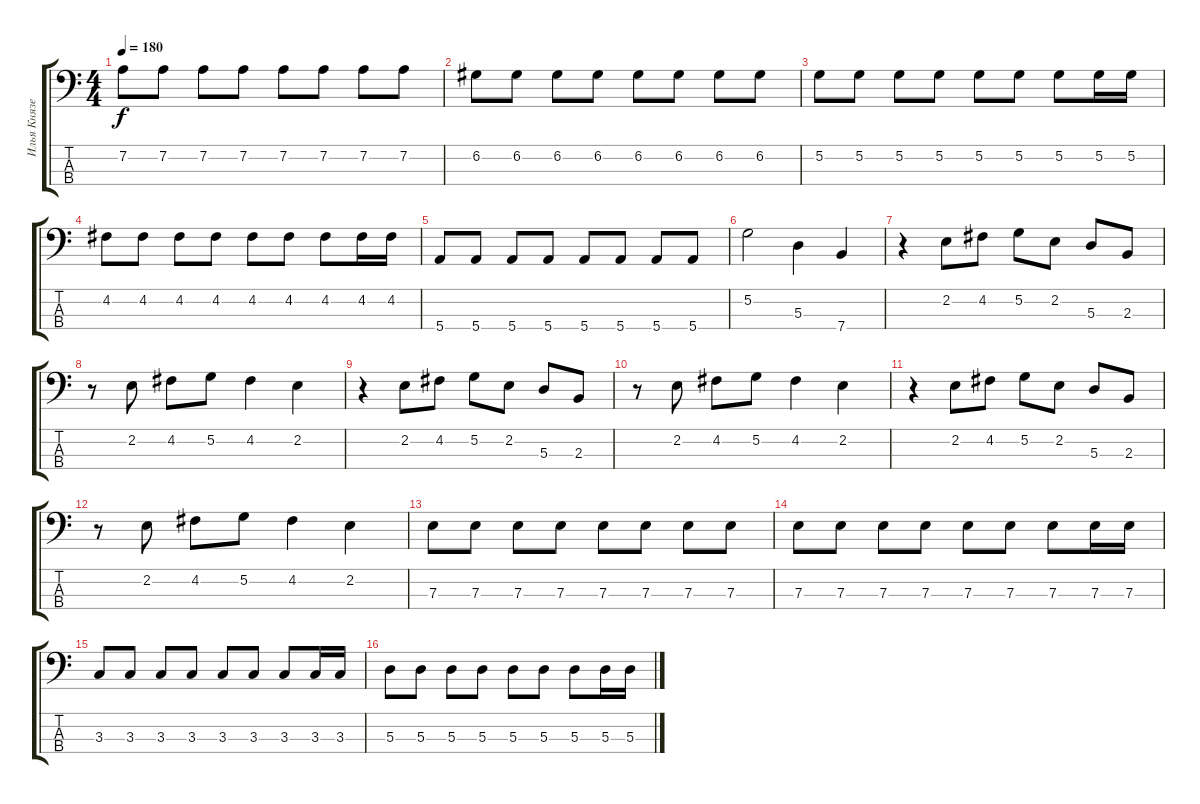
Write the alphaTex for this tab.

\track ("Илья Князев" "Илья Князе") {instrument electricbasspick}
\staff {score tabs}
\tuning (G2 D2 A1 E1) {hide}
\ts (4 4)
\tempo 180
\clef f4
\ks c
7.2.8{dy f} 7.2.8 7.2.8 7.2.8 7.2.8 7.2.8 7.2.8 7.2.8 |
6.2.8 6.2.8 6.2.8 6.2.8 6.2.8 6.2.8 6.2.8 6.2.8 |
5.2.8 5.2.8 5.2.8 5.2.8 5.2.8 5.2.8 5.2.8 5.2.16 5.2.16 |
4.2.8 4.2.8 4.2.8 4.2.8 4.2.8 4.2.8 4.2.8 4.2.16 4.2.16 |
5.4.8 5.4.8 5.4.8 5.4.8 5.4.8 5.4.8 5.4.8 5.4.8 |
5.2.2 5.3.4 7.4.4 |
r.4 2.2.8 4.2.8 5.2.8 2.2.8 5.3.8 2.3.8 |
r.8 2.2.8 4.2.8 5.2.8 4.2.4 2.2.4 |
r.4 2.2.8 4.2.8 5.2.8 2.2.8 5.3.8 2.3.8 |
r.8 2.2.8 4.2.8 5.2.8 4.2.4 2.2.4 |
r.4 2.2.8 4.2.8 5.2.8 2.2.8 5.3.8 2.3.8 |
r.8 2.2.8 4.2.8 5.2.8 4.2.4 2.2.4 |
7.3.8 7.3.8 7.3.8 7.3.8 7.3.8 7.3.8 7.3.8 7.3.8 |
7.3.8 7.3.8 7.3.8 7.3.8 7.3.8 7.3.8 7.3.8 7.3.16 7.3.16 |
3.3.8 3.3.8 3.3.8 3.3.8 3.3.8 3.3.8 3.3.8 3.3.16 3.3.16 |
5.3.8 5.3.8 5.3.8 5.3.8 5.3.8 5.3.8 5.3.8 5.3.16 5.3.16
